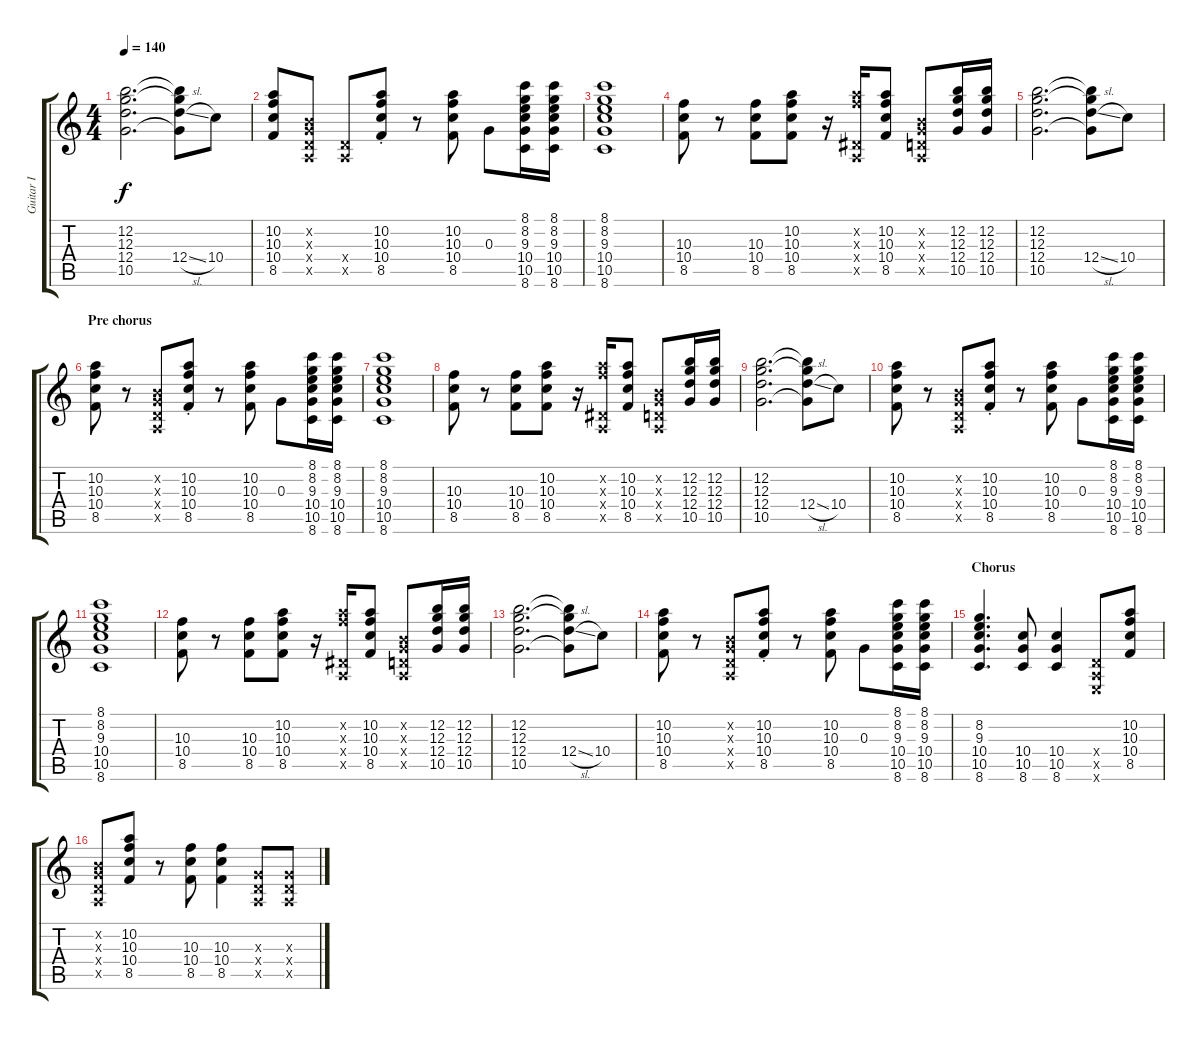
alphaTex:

\track ("Guitar I" "Guitar I") {instrument overdrivenguitar}
\staff {score tabs}
\tuning (E4 B3 G3 D3 A2 E2) {hide}
\ts (4 4)
\tempo 140
\clef g2
\ks c
(12.2 12.3 12.4 10.5).2{d dy f} (12.2{t} 12.3{t} 12.4{sl} 10.5{t}).8 10.4.8 |
(10.2 10.3 10.4 8.5).8 (0.2{x} 0.3{x} 0.4{x} 0.5{x}).8 (0.4{x} 0.5{x}).8 (10.2{st} 10.3{st} 10.4{st} 8.5{st}).8 r.8 (10.2 10.3 10.4 8.5).8 0.3.8 (8.1 8.2 9.3 10.4 10.5 8.6).16 (8.1 8.2 9.3 10.4 10.5 8.6).16 |
(8.1 8.2 9.3 10.4 10.5 8.6).1 |
(10.3 10.4 8.5).8 r.8 (10.3 10.4 8.5).8 (10.2 10.3 10.4 8.5).8 r.16 (10.2{x} 10.3{x} 1.4{x} 0.5{x}).16 (10.2 10.3 10.4 8.5).8 (0.2{x} 0.3{x} 0.4{x} 0.5{x}).8 (12.2 12.3 12.4 10.5).16 (12.2 12.3 12.4 10.5).16 |
(12.2 12.3 12.4 10.5).2{d} (12.2{t} 12.3{t} 12.4{sl} 10.5{t}).8 10.4.8 |
\section ("" "Pre chorus")
(10.2 10.3 10.4 8.5).8 r.8 (0.2{x} 0.3{x} 0.4{x} 0.5{x}).8 (10.2{st} 10.3{st} 10.4{st} 8.5{st}).8 r.8 (10.2 10.3 10.4 8.5).8 0.3.8 (8.1 8.2 9.3 10.4 10.5 8.6).16 (8.1 8.2 9.3 10.4 10.5 8.6).16 |
(8.1 8.2 9.3 10.4 10.5 8.6).1 |
(10.3 10.4 8.5).8 r.8 (10.3 10.4 8.5).8 (10.2 10.3 10.4 8.5).8 r.16 (10.2{x} 10.3{x} 1.4{x} 0.5{x}).16 (10.2 10.3 10.4 8.5).8 (0.2{x} 0.3{x} 0.4{x} 0.5{x}).8 (12.2 12.3 12.4 10.5).16 (12.2 12.3 12.4 10.5).16 |
(12.2 12.3 12.4 10.5).2{d} (12.2{t} 12.3{t} 12.4{sl} 10.5{t}).8 10.4.8 |
(10.2 10.3 10.4 8.5).8 r.8 (0.2{x} 0.3{x} 0.4{x} 0.5{x}).8 (10.2{st} 10.3{st} 10.4{st} 8.5{st}).8 r.8 (10.2 10.3 10.4 8.5).8 0.3.8 (8.1 8.2 9.3 10.4 10.5 8.6).16 (8.1 8.2 9.3 10.4 10.5 8.6).16 |
(8.1 8.2 9.3 10.4 10.5 8.6).1 |
(10.3 10.4 8.5).8 r.8 (10.3 10.4 8.5).8 (10.2 10.3 10.4 8.5).8 r.16 (10.2{x} 10.3{x} 1.4{x} 0.5{x}).16 (10.2 10.3 10.4 8.5).8 (0.2{x} 0.3{x} 0.4{x} 0.5{x}).8 (12.2 12.3 12.4 10.5).16 (12.2 12.3 12.4 10.5).16 |
(12.2 12.3 12.4 10.5).2{d} (12.2{t} 12.3{t} 12.4{sl} 10.5{t}).8 10.4.8 |
(10.2 10.3 10.4 8.5).8 r.8 (0.2{x} 0.3{x} 0.4{x} 0.5{x}).8 (10.2{st} 10.3{st} 10.4{st} 8.5{st}).8 r.8 (10.2 10.3 10.4 8.5).8 0.3.8 (8.1 8.2 9.3 10.4 10.5 8.6).16 (8.1 8.2 9.3 10.4 10.5 8.6).16 |
\section ("" "Chorus")
(8.2 9.3 10.4 10.5 8.6).4{d} (10.4 10.5 8.6).8 (10.4 10.5 8.6).4 (0.4{x} 0.5{x} 0.6{x}).8 (10.2 10.3 10.4 8.5).8 |
(0.2{x} 0.3{x} 0.4{x} 0.5{x}).8 (10.2 10.3 10.4 8.5).8 r.8 (10.3 10.4 8.5).8 (10.3 10.4 8.5).4 (0.3{x} 0.4{x} 0.5{x}).8 (0.3{x} 0.4{x} 0.5{x}).8
